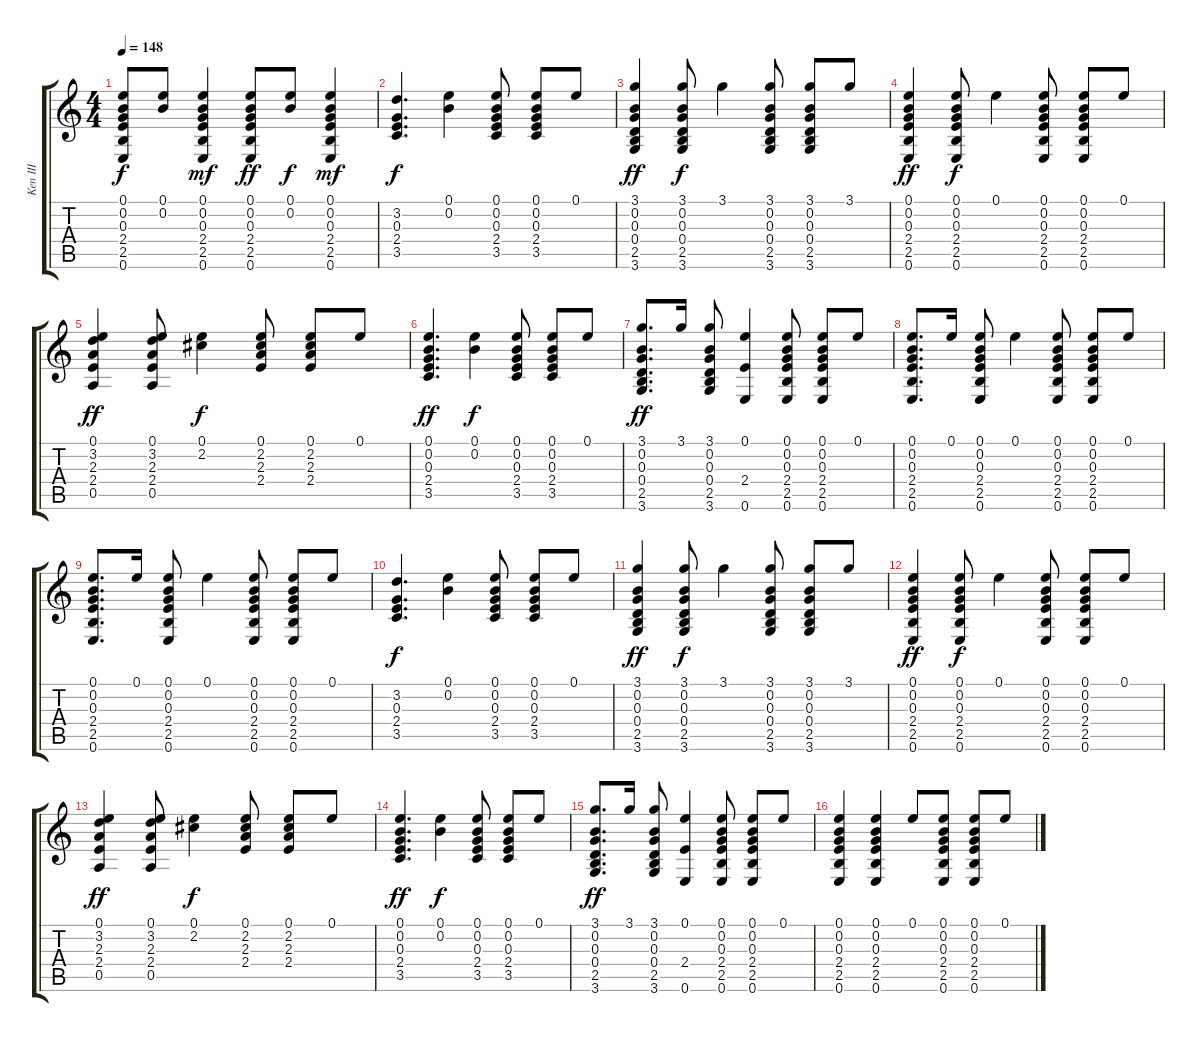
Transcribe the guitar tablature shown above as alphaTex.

\track ("Ken III" "Ken III") {instrument acousticguitarsteel}
\staff {score tabs}
\tuning (E4 B3 G3 D3 A2 E2) {hide}
\ts (4 4)
\tempo 148
\clef g2
\ks c
(0.1{t} 0.2{t} 0.3{t} 2.4{t} 2.5{t} 0.6{t}).8{dy f} (0.1 0.2).8 (0.1 0.2 0.3 2.4 2.5 0.6).4{dy mf} (0.1 0.2 0.3 2.4 2.5 0.6).8{dy ff} (0.1 0.2).8{dy f} (0.1 0.2 0.3 2.4 2.5 0.6).4{dy mf} |
(3.2 0.3 2.4 3.5).4{d dy f} (0.1 0.2).4 (0.1 0.2 0.3 2.4 3.5).8 (0.1 0.2 0.3 2.4 3.5).8 0.1.8 |
(3.1 0.2 0.3 0.4 2.5 3.6).4{dy ff} (3.1 0.2 0.3 0.4 2.5 3.6).8{dy f} 3.1.4 (3.1 0.2 0.3 0.4 2.5 3.6).8 (3.1 0.2 0.3 0.4 2.5 3.6).8 3.1.8 |
(0.1 0.2 0.3 2.4 2.5 0.6).4{dy ff} (0.1 0.2 0.3 2.4 2.5 0.6).8{dy f} 0.1.4 (0.1 0.2 0.3 2.4 2.5 0.6).8 (0.1 0.2 0.3 2.4 2.5 0.6).8 0.1.8 |
(0.1 3.2 2.3 2.4 0.5).4{dy ff} (0.1 3.2 2.3 2.4 0.5).8 (0.1 2.2).4{dy f} (0.1 2.2 2.3 2.4).8 (0.1 2.2 2.3 2.4).8 0.1.8 |
(0.1 0.2 0.3 2.4 3.5).4{d dy ff} (0.1 0.2).4{dy f} (0.1 0.2 0.3 2.4 3.5).8 (0.1 0.2 0.3 2.4 3.5).8 0.1.8 |
(3.1 0.2 0.3 0.4 2.5 3.6).8{d dy ff} 3.1.16 (3.1 0.2 0.3 0.4 2.5 3.6).8 (0.1 2.4 0.6).4 (0.1 0.2 0.3 2.4 2.5 0.6).8 (0.1 0.2 0.3 2.4 2.5 0.6).8 0.1.8 |
(0.1 0.2 0.3 2.4 2.5 0.6).8{d} 0.1.16 (0.1 0.2 0.3 2.4 2.5 0.6).8 0.1.4 (0.1 0.2 0.3 2.4 2.5 0.6).8 (0.1 0.2 0.3 2.4 2.5 0.6).8 0.1.8 |
(0.1 0.2 0.3 2.4 2.5 0.6).8{d} 0.1.16 (0.1 0.2 0.3 2.4 2.5 0.6).8 0.1.4 (0.1 0.2 0.3 2.4 2.5 0.6).8 (0.1 0.2 0.3 2.4 2.5 0.6).8 0.1.8 |
(3.2 0.3 2.4 3.5).4{d dy f} (0.1 0.2).4 (0.1 0.2 0.3 2.4 3.5).8 (0.1 0.2 0.3 2.4 3.5).8 0.1.8 |
(3.1 0.2 0.3 0.4 2.5 3.6).4{dy ff} (3.1 0.2 0.3 0.4 2.5 3.6).8{dy f} 3.1.4 (3.1 0.2 0.3 0.4 2.5 3.6).8 (3.1 0.2 0.3 0.4 2.5 3.6).8 3.1.8 |
(0.1 0.2 0.3 2.4 2.5 0.6).4{dy ff} (0.1 0.2 0.3 2.4 2.5 0.6).8{dy f} 0.1.4 (0.1 0.2 0.3 2.4 2.5 0.6).8 (0.1 0.2 0.3 2.4 2.5 0.6).8 0.1.8 |
(0.1 3.2 2.3 2.4 0.5).4{dy ff} (0.1 3.2 2.3 2.4 0.5).8 (0.1 2.2).4{dy f} (0.1 2.2 2.3 2.4).8 (0.1 2.2 2.3 2.4).8 0.1.8 |
(0.1 0.2 0.3 2.4 3.5).4{d dy ff} (0.1 0.2).4{dy f} (0.1 0.2 0.3 2.4 3.5).8 (0.1 0.2 0.3 2.4 3.5).8 0.1.8 |
(3.1 0.2 0.3 0.4 2.5 3.6).8{d dy ff} 3.1.16 (3.1 0.2 0.3 0.4 2.5 3.6).8 (0.1 2.4 0.6).4 (0.1 0.2 0.3 2.4 2.5 0.6).8 (0.1 0.2 0.3 2.4 2.5 0.6).8 0.1.8 |
(0.1 0.2 0.3 2.4 2.5 0.6).4 (0.1 0.2 0.3 2.4 2.5 0.6).4 0.1.8 (0.1 0.2 0.3 2.4 2.5 0.6).8 (0.1 0.2 0.3 2.4 2.5 0.6).8 0.1.8
